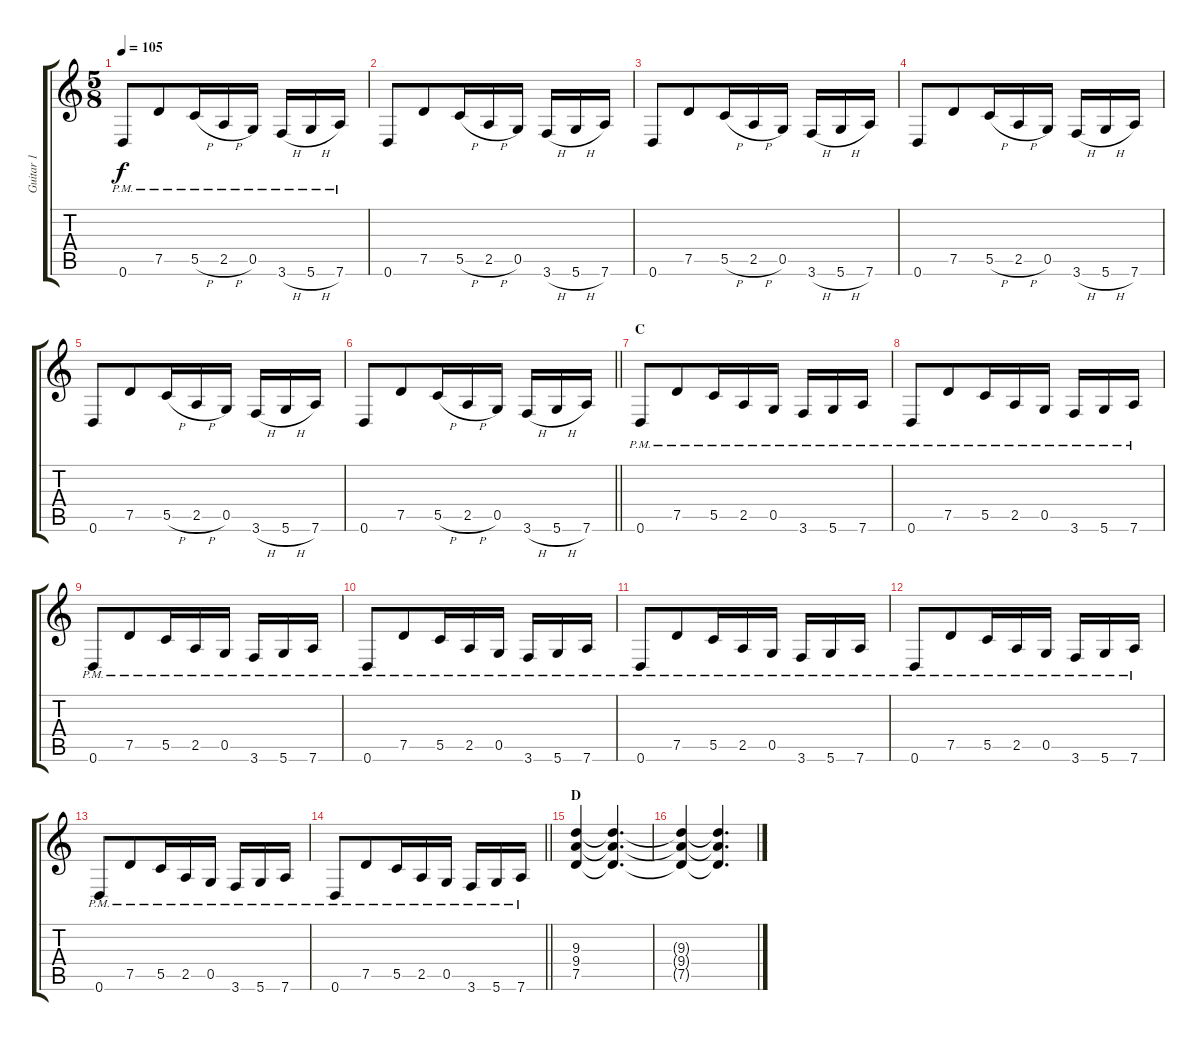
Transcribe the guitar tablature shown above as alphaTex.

\track ("Guitar 1" "Guitar 1") {instrument distortionguitar}
\staff {score tabs}
\tuning (D4 A3 F3 C3 G2 D2) {hide}
\ts (5 8)
\tempo 105
\clef g2
\ks aminor
0.6{pm}.8{dy f beam merge} 7.5{pm}.8 5.5{h pm}.16 2.5{h pm}.16{beam merge} 0.5{pm}.16{beam split} 3.6{h pm}.16{beam merge} 5.6{h pm}.16 7.6{pm}.16 |
0.6.8{beam merge} 7.5.8 5.5{h}.16 2.5{h}.16{beam merge} 0.5.16{beam split} 3.6{h}.16{beam merge} 5.6{h}.16 7.6.16 |
0.6.8{beam merge} 7.5.8 5.5{h}.16 2.5{h}.16{beam merge} 0.5.16{beam split} 3.6{h}.16{beam merge} 5.6{h}.16 7.6.16 |
0.6.8{beam merge} 7.5.8 5.5{h}.16 2.5{h}.16{beam merge} 0.5.16{beam split} 3.6{h}.16{beam merge} 5.6{h}.16 7.6.16 |
0.6.8{beam merge} 7.5.8 5.5{h}.16 2.5{h}.16{beam merge} 0.5.16{beam split} 3.6{h}.16{beam merge} 5.6{h}.16 7.6.16 |
\barLineRight lightlight
0.6.8{beam merge} 7.5.8 5.5{h}.16 2.5{h}.16{beam merge} 0.5.16{beam split} 3.6{h}.16{beam merge} 5.6{h}.16 7.6.16 |
\section ("" "C")
0.6{pm}.8{beam merge} 7.5{pm}.8 5.5{pm}.16 2.5{pm}.16{beam merge} 0.5{pm}.16{beam split} 3.6{pm}.16{beam merge} 5.6{pm}.16 7.6{pm}.16 |
0.6{pm}.8{beam merge} 7.5{pm}.8 5.5{pm}.16 2.5{pm}.16{beam merge} 0.5{pm}.16{beam split} 3.6{pm}.16{beam merge} 5.6{pm}.16 7.6{pm}.16 |
0.6{pm}.8{beam merge} 7.5{pm}.8 5.5{pm}.16 2.5{pm}.16{beam merge} 0.5{pm}.16{beam split} 3.6{pm}.16{beam merge} 5.6{pm}.16 7.6{pm}.16 |
0.6{pm}.8{beam merge} 7.5{pm}.8 5.5{pm}.16 2.5{pm}.16{beam merge} 0.5{pm}.16{beam split} 3.6{pm}.16{beam merge} 5.6{pm}.16 7.6{pm}.16 |
0.6{pm}.8{beam merge} 7.5{pm}.8 5.5{pm}.16 2.5{pm}.16{beam merge} 0.5{pm}.16{beam split} 3.6{pm}.16{beam merge} 5.6{pm}.16 7.6{pm}.16 |
0.6{pm}.8{beam merge} 7.5{pm}.8 5.5{pm}.16 2.5{pm}.16{beam merge} 0.5{pm}.16{beam split} 3.6{pm}.16{beam merge} 5.6{pm}.16 7.6{pm}.16 |
0.6{pm}.8{beam merge} 7.5{pm}.8 5.5{pm}.16 2.5{pm}.16{beam merge} 0.5{pm}.16{beam split} 3.6{pm}.16{beam merge} 5.6{pm}.16 7.6{pm}.16 |
\barLineRight lightlight
0.6{pm}.8{beam merge} 7.5{pm}.8 5.5{pm}.16 2.5{pm}.16{beam merge} 0.5{pm}.16{beam split} 3.6{pm}.16{beam merge} 5.6{pm}.16 7.6{pm}.16 |
\section ("" "D")
(9.3 9.4 7.5).4 (9.3{t} 9.4{t} 7.5{t}).4{d} |
(9.3{t} 9.4{t} 7.5{t}).4 (9.3{t} 9.4{t} 7.5{t}).4{d}
